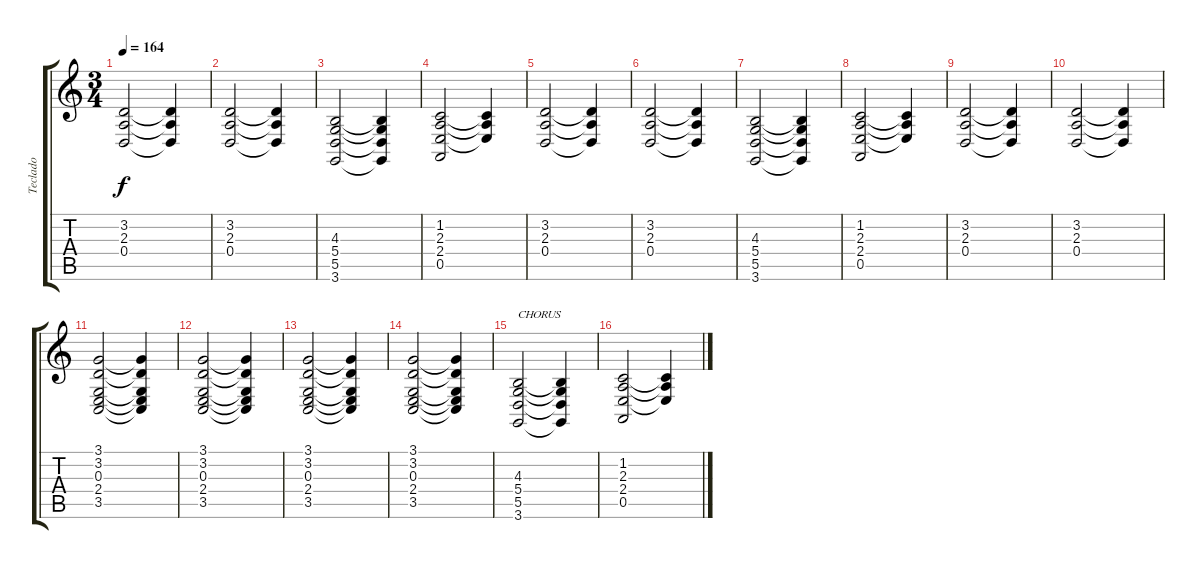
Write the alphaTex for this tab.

\track ("Teclado" "Teclado") {instrument drawbarorgan}
\staff {score tabs}
\tuning (E4 B3 G3 D3 A2 E2) {hide}
\ts (3 4)
\tempo 164
\clef g2
\ks c
(3.2 2.3 0.4).2{dy f} (3.2{t} 2.3{t} 0.4{t}).4 |
(3.2 2.3 0.4).2 (3.2{t} 2.3{t} 0.4{t}).4 |
(4.3 5.4 5.5 3.6).2 (4.3{t} 5.4{t} 5.5{t} 3.6{t}).4 |
(1.2 2.3 2.4 0.5).2 (1.2{t} 2.3{t} 2.4{t}).4 |
(3.2 2.3 0.4).2 (3.2{t} 2.3{t} 0.4{t}).4 |
(3.2 2.3 0.4).2 (3.2{t} 2.3{t} 0.4{t}).4 |
(4.3 5.4 5.5 3.6).2 (4.3{t} 5.4{t} 5.5{t} 3.6{t}).4 |
(1.2 2.3 2.4 0.5).2 (1.2{t} 2.3{t} 2.4{t}).4 |
(3.2 2.3 0.4).2 (3.2{t} 2.3{t} 0.4{t}).4 |
(3.2 2.3 0.4).2 (3.2{t} 2.3{t} 0.4{t}).4 |
(3.1 3.2 0.3 2.4 3.5).2 (3.1{t} 3.2{t} 0.3{t} 2.4{t} 3.5{t}).4 |
(3.1 3.2 0.3 2.4 3.5).2 (3.1{t} 3.2{t} 0.3{t} 2.4{t} 3.5{t}).4 |
(3.1 3.2 0.3 2.4 3.5).2 (3.1{t} 3.2{t} 0.3{t} 2.4{t} 3.5{t}).4 |
(3.1 3.2 0.3 2.4 3.5).2 (3.1{t} 3.2{t} 0.3{t} 2.4{t} 3.5{t}).4 |
(4.3 5.4 5.5 3.6).2{txt "CHORUS"} (4.3{t} 5.4{t} 5.5{t} 3.6{t}).4 |
(1.2 2.3 2.4 0.5).2 (1.2{t} 2.3{t} 2.4{t}).4
